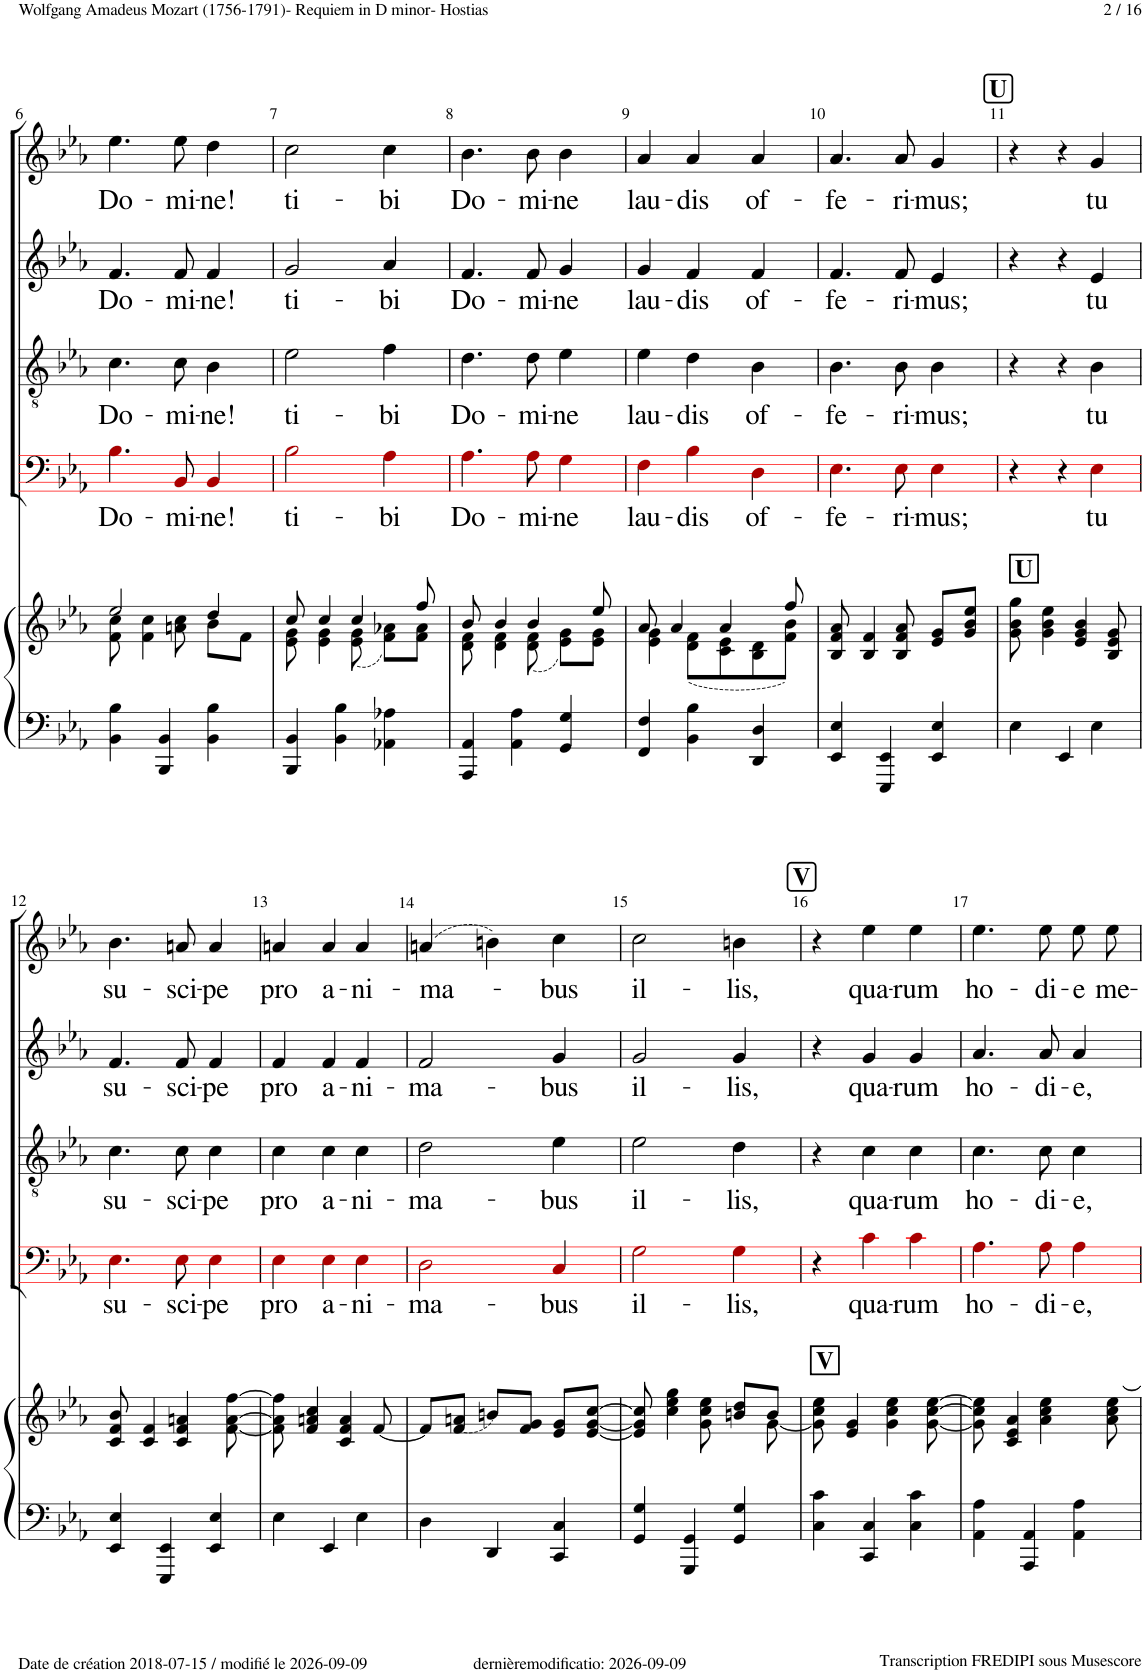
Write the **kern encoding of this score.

**kern	**kern	**kern	**text	**kern	**text	**kern	**text	**kern	**text
*part5	*part5	*part4	*part4	*part3	*part3	*part2	*part2	*part1	*part1
*staff6	*staff5	*staff4	*staff4	*staff3	*staff3	*staff2	*staff2	*staff1	*staff1
*I"Piano	*	*I"Bass	*	*I"Tenor	*	*I"Alto	*	*I"Soprano	*
*I'Pno	*	*	*	*	*	*	*	*	*
!!LO:PB:g=z
*clefF4	*clefG2	*clefF4	*	*clefGv2	*	*clefG2	*	*clefG2	*
*	*	*ITrd8c14	*	*	*	*	*	*	*
*k[b-e-a-]	*k[b-e-a-]	*k[b-e-a-]	*	*k[b-e-a-]	*	*k[b-e-a-]	*	*k[b-e-a-]	*
*M3/4	*M3/4	*M3/4	*	*M3/4	*	*M3/4	*	*M3/4	*
=6	=6	=6	=6	=6	=6	=6	=6	=6	=6
*	*^	*	*	*	*	*	*	*	*
!	!	!	!	!LO:LY:b	!	!LO:LY:b	!	!LO:LY:b	!	!LO:LY:b
4BB-\ 4B-\	2ee-/	8f\ 8cc\	4.B-!i\	-Do-	4.c!\	-Do-	4.f!/	Do-	4.ee-!\	Do-
.	.	4f\ 4cc\	.	.	.	.	.	.	.	.
4BBB-/ 4BB-/	.	.	.	.	.	.	.	.	.	.
!	!	!	!	!LO:LY:b	!	!LO:LY:b	!	!LO:LY:b	!	!LO:LY:b
.	.	8an\ 8cc\	8BB-!i/	-mi-	8c!\	-mi-	8f!/	-mi-	8ee-!\	-mi-
!	!	!	!	!LO:LY:b	!	!LO:LY:b	!	!LO:LY:b	!	!LO:LY:b
4BB-\ 4B-\	4dd/	8b-\L	4BB-'~!i/	ne!	4B-'~!\	ne!	4f'~!/	-ne!	4dd'~!\	-ne!
.	.	8f\J	.	.	.	.	.	.	.	.
=7	=7	=7	=7	=7	=7	=7	=7	=7	=7	=7
!	!	!	!	!LO:LY:b	!	!LO:LY:b	!	!LO:LY:b	!	!LO:LY:b
4BBB-/ 4BB-/	8cc/	8e-\ 8g\	2B-!i\	-ti-	2e-!\	-ti-	2g!/	ti-	2cc!\	ti-
.	4cc/	4e-\ 4g\	.	.	.	.	.	.	.	.
4BB-\ 4B-\	.	.	.	.	.	.	.	.	.	.
.	4cc/	(8e-\ 8g\	.	.	.	.	.	.	.	.
!	!	!	!	!LO:LY:b	!	!LO:LY:b	!	!LO:LY:b	!	!LO:LY:b
4AA-X\ 4A-X\	.	8f\ 8a-X\L)	4A-!i\	bi	4f!\	bi	4a-!/	-bi	4cc!\	-bi
.	8ff/	8f\ 8a-\J	.	.	.	.	.	.	.	.
=8	=8	=8	=8	=8	=8	=8	=8	=8	=8	=8
!	!	!	!	!LO:LY:b	!	!LO:LY:b	!	!LO:LY:b	!	!LO:LY:b
4AAA-/ 4AA-/	8b-/	8d\ 8f\	4.A-!i\	-Do-	4.d!\	-Do-	4.f!/	Do-	4.b-!\	Do-
.	4b-/	4d\ 4f\	.	.	.	.	.	.	.	.
4AA-\ 4A-\	.	.	.	.	.	.	.	.	.	.
!	!	!	!	!LO:LY:b	!	!LO:LY:b	!	!LO:LY:b	!	!LO:LY:b
.	4b-/	(8d\ 8f\	8A-!i\	-mi-	8d!\	-mi-	8f!/	-mi-	8b-!\	-mi-
!	!	!	!	!LO:LY:b	!	!LO:LY:b	!	!LO:LY:b	!	!LO:LY:b
4GG/ 4G/	.	8e-\ 8g\L)	4G!i\	ne	4e-!\	ne	4g!/	-ne	4b-!\	-ne
.	8ee-/	8e-\ 8g\J	.	.	.	.	.	.	.	.
=9	=9	=9	=9	=9	=9	=9	=9	=9	=9	=9
!	!	!	!	!LO:LY:b	!	!LO:LY:b	!	!LO:LY:b	!	!LO:LY:b
4FF/ 4F/	8a-/	4e-\ 4g\	4F!i\	-lau-	4e-!\	-lau-	4g!/	lau-	4a-!/	lau-
.	4a-/	.	.	.	.	.	.	.	.	.
!	!	!	!	!LO:LY:b	!	!LO:LY:b	!	!LO:LY:b	!	!LO:LY:b
4BB-\ 4B-\	.	(8d\ 8f\L	4B-!i\	dis	4d!\	dis	4f!/	-dis	4a-!/	-dis
.	4a-/	8c\ 8e-\	.	.	.	.	.	.	.	.
!	!	!	!	!LO:LY:b	!	!LO:LY:b	!	!LO:LY:b	!	!LO:LY:b
4DD/ 4D/	.	8B-\ 8d\	4D!i\	-of-	4B-!\	-of-	4f!/	of-	4a-!/	of-
.	8ff/	8f\ 8b-\J)	.	.	.	.	.	.	.	.
=10	=10	=10	=10	=10	=10	=10	=10	=10	=10	=10
!	!	!	!	!LO:LY:b	!	!LO:LY:b	!	!LO:LY:b	!	!LO:LY:b
*	*v	*v	*	*	*	*	*	*	*	*
4EE-/ 4E-/	8B-/ 8f/ 8a-/	4.E-!i\	-fe-	4.B-!\	-fe-	4.f!/	-fe-	4.a-!/	-fe-
.	4B-/ 4f/	.	.	.	.	.	.	.	.
4EEE-/ 4EE-/	.	.	.	.	.	.	.	.	.
!	!	!	!LO:LY:b	!	!LO:LY:b	!	!LO:LY:b	!	!LO:LY:b
.	8B-/ 8f/ 8a-/	8E-!i\	-ri-	8B-!\	-ri-	8f!/	-ri-	8a-!/	-ri-
!	!	!	!LO:LY:b	!	!LO:LY:b	!	!LO:LY:b	!	!LO:LY:b
4EE-/ 4E-/	8e-/ 8g/L	4E-!i\	mus;	4B-!\	mus;	4e-!/	-mus;	4g!/	-mus;
.	8g/ 8b-/ 8ee-/J	.	.	.	.	.	.	.	.
!!LO:REH:place=s1:a:B:cj:fs=14:t=U
=11	=11	=11	=11	=11	=11	=11	=11	=11	=11
!	!LO:TX:a:B:t=U	!	!	!	!	!	!	!	!
4E-\	8g\ 8b-\ 8gg\	4r	.	4r	.	4r	.	4r	.
.	4g\ 4b-\ 4ee-\	.	.	.	.	.	.	.	.
4EE-/	.	4r	.	4r	.	4r	.	4r	.
.	4e-/ 4g/ 4b-/	.	.	.	.	.	.	.	.
!	!	!	!LO:LY:b	!	!LO:LY:b	!	!LO:LY:b	!	!LO:LY:b
4E-\	.	4E-!i\	tu	4B-!\	tu	4e-!/	tu	4g!/	tu
.	8B-/ 8e-/ 8g/	.	.	.	.	.	.	.	.
!!LO:LB:g=z
=12	=12	=12	=12	=12	=12	=12	=12	=12	=12
!	!	!	!LO:LY:b	!	!LO:LY:b	!	!LO:LY:b	!	!LO:LY:b
4EE-/ 4E-/	8c/ 8f/ 8b-/	4.E-!i\	-su-	4.c!\	-su-	4.f!/	su-	4.b-!\	su-
.	4c/ 4f/	.	.	.	.	.	.	.	.
4EEE-/ 4EE-/	.	.	.	.	.	.	.	.	.
!	!	!	!LO:LY:b	!	!LO:LY:b	!	!LO:LY:b	!	!LO:LY:b
.	4c/ 4f/ 4an/	8E-!i\	-sci-	8c!\	-sci-	8f!/	-sci-	8an!/	-sci-
!	!	!	!LO:LY:b	!	!LO:LY:b	!	!LO:LY:b	!	!LO:LY:b
4EE-/ 4E-/	.	4E-!i\	pe	4c!\	pe	4f!/	-pe	4a!/	-pe
.	[8f\ [8a\ [8ff\	.	.	.	.	.	.	.	.
=13	=13	=13	=13	=13	=13	=13	=13	=13	=13
!	!	!	!LO:LY:b	!	!LO:LY:b	!	!LO:LY:b	!	!LO:LY:b
4E-\	8f\] 8a\] 8ff\]	4E-!i\	pro	4c!\	pro	4f!/	pro	4an!/	pro
.	4f/ 4an/ 4cc/	.	.	.	.	.	.	.	.
!	!	!	!LO:LY:b	!	!LO:LY:b	!	!LO:LY:b	!	!LO:LY:b
4EE-/	.	4E-!i\	-a-	4c!\	-a-	4f!/	a-	4a!/	a-
.	4c/ 4f/ 4a/	.	.	.	.	.	.	.	.
!	!	!	!LO:LY:b	!	!LO:LY:b	!	!LO:LY:b	!	!LO:LY:b
4E-\	.	4E-!i\	-ni-	4c!\	-ni-	4f!/	-ni-	4a!/	-ni-
.	[8f/	.	.	.	.	.	.	.	.
=14	=14	=14	=14	=14	=14	=14	=14	=14	=14
!	!	!	!LO:LY:b	!	!LO:LY:b	!	!LO:LY:b	!	!LO:LY:b
4D\	8f/L]	2D!i\	-ma-	2d!\	-ma-	2f!/	-ma-	(4an!/	-ma-
.	(8f/ 8an/J	.	.	.	.	.	.	.	.
4DD/	8bn/L)	.	.	.	.	.	.	4bn!\)	.
.	8f/ 8g/J	.	.	.	.	.	.	.	.
!	!	!	!LO:LY:b	!	!LO:LY:b	!	!LO:LY:b	!	!LO:LY:b
4CC/ 4C/	8e-/ 8g/L	4C!i/	bus	4e-!\	bus	4g!/	-bus	4cc!\	-bus
.	[8e-/ [8g/ [8cc/J	.	.	.	.	.	.	.	.
=15	=15	=15	=15	=15	=15	=15	=15	=15	=15
*	*^	*	*	*	*	*	*	*	*
!	!	!	!	!LO:LY:b	!	!LO:LY:b	!	!LO:LY:b	!	!LO:LY:b
4GG/ 4G/	8e-/] 8g/] 8cc/]	2ryy	2G!i\	-il-	2e-!\	-il-	2g!/	il-	2cc!\	il-
.	4cc\ 4ee-\ 4gg\	.	.	.	.	.	.	.	.	.
4GGG/ 4GG/	.	.	.	.	.	.	.	.	.	.
.	8g\ 8cc\ 8ee-\	.	.	.	.	.	.	.	.	.
!	!	!	!	!LO:LY:b	!	!LO:LY:b	!	!LO:LY:b	!	!LO:LY:b
4GG/ 4G/	8bn/ 8dd/L	8ryy	4G!i\	lis,	4d!\	lis,	4g!/	-lis,	4bn!\	-lis,
.	8b/J	[8g\	.	.	.	.	.	.	.	.
!!LO:REH:place=s1:a:B:cj:fs=14:t=V
=16	=16	=16	=16	=16	=16	=16	=16	=16	=16	=16
!	!LO:TX:a:B:t=V	!	!	!	!	!	!	!	!	!
*	*v	*v	*	*	*	*	*	*	*	*
4C\ 4c\	8g\] 8cc\ 8ee-\	4r	.	4r	.	4r	.	4r	.
.	4e-/ 4g/	.	.	.	.	.	.	.	.
!	!	!	!LO:LY:b	!	!LO:LY:b	!	!LO:LY:b	!	!LO:LY:b
4CC/ 4C/	.	4c!i\	-qua-	4c!\	-qua-	4g!/	qua-	4ee-!\	qua-
.	4g\ 4cc\ 4ee-\	.	.	.	.	.	.	.	.
!	!	!	!LO:LY:b	!	!LO:LY:b	!	!LO:LY:b	!	!LO:LY:b
4C\ 4c\	.	4c!i\	rum	4c!\	rum	4g!/	-rum	4ee-!\	-rum
.	[8g\ [8cc\ [8ee-\	.	.	.	.	.	.	.	.
=17	=17	=17	=17	=17	=17	=17	=17	=17	=17
!	!	!	!LO:LY:b	!	!LO:LY:b	!	!LO:LY:b	!	!LO:LY:b
4AA-\ 4A-\	8g\] 8cc\] 8ee-\]	4.A-!i\	-ho-	4.c!\	-ho-	4.a-!/	ho-	4.ee-!\	ho-
.	4c/ 4e-/ 4a-/	.	.	.	.	.	.	.	.
4AAA-/ 4AA-/	.	.	.	.	.	.	.	.	.
!	!	!	!LO:LY:b	!	!LO:LY:b	!	!LO:LY:b	!	!LO:LY:b
.	4a-\ 4cc\ 4ee-\	8A-!i\	-di-	8c!\	-di-	8a-!/	-di-	8ee-!\	-di-
!	!	!	!LO:LY:b	!	!LO:LY:b	!	!LO:LY:b	!	!LO:LY:b
4AA-\ 4A-\	.	4A-'~!i\	e,	4c'~!\	e,	4a-'~!/	-e,	8ee-!\L	-e
!	!	!	!	!	!	!	!	!	!LO:LY:b
.	8a-\ 8cc\ [8ee-\	.	.	.	.	.	.	8ee-!\J	me-
=	=	=	=	=	=	=	=	=	=
*-	*-	*-	*-	*-	*-	*-	*-	*-	*-
